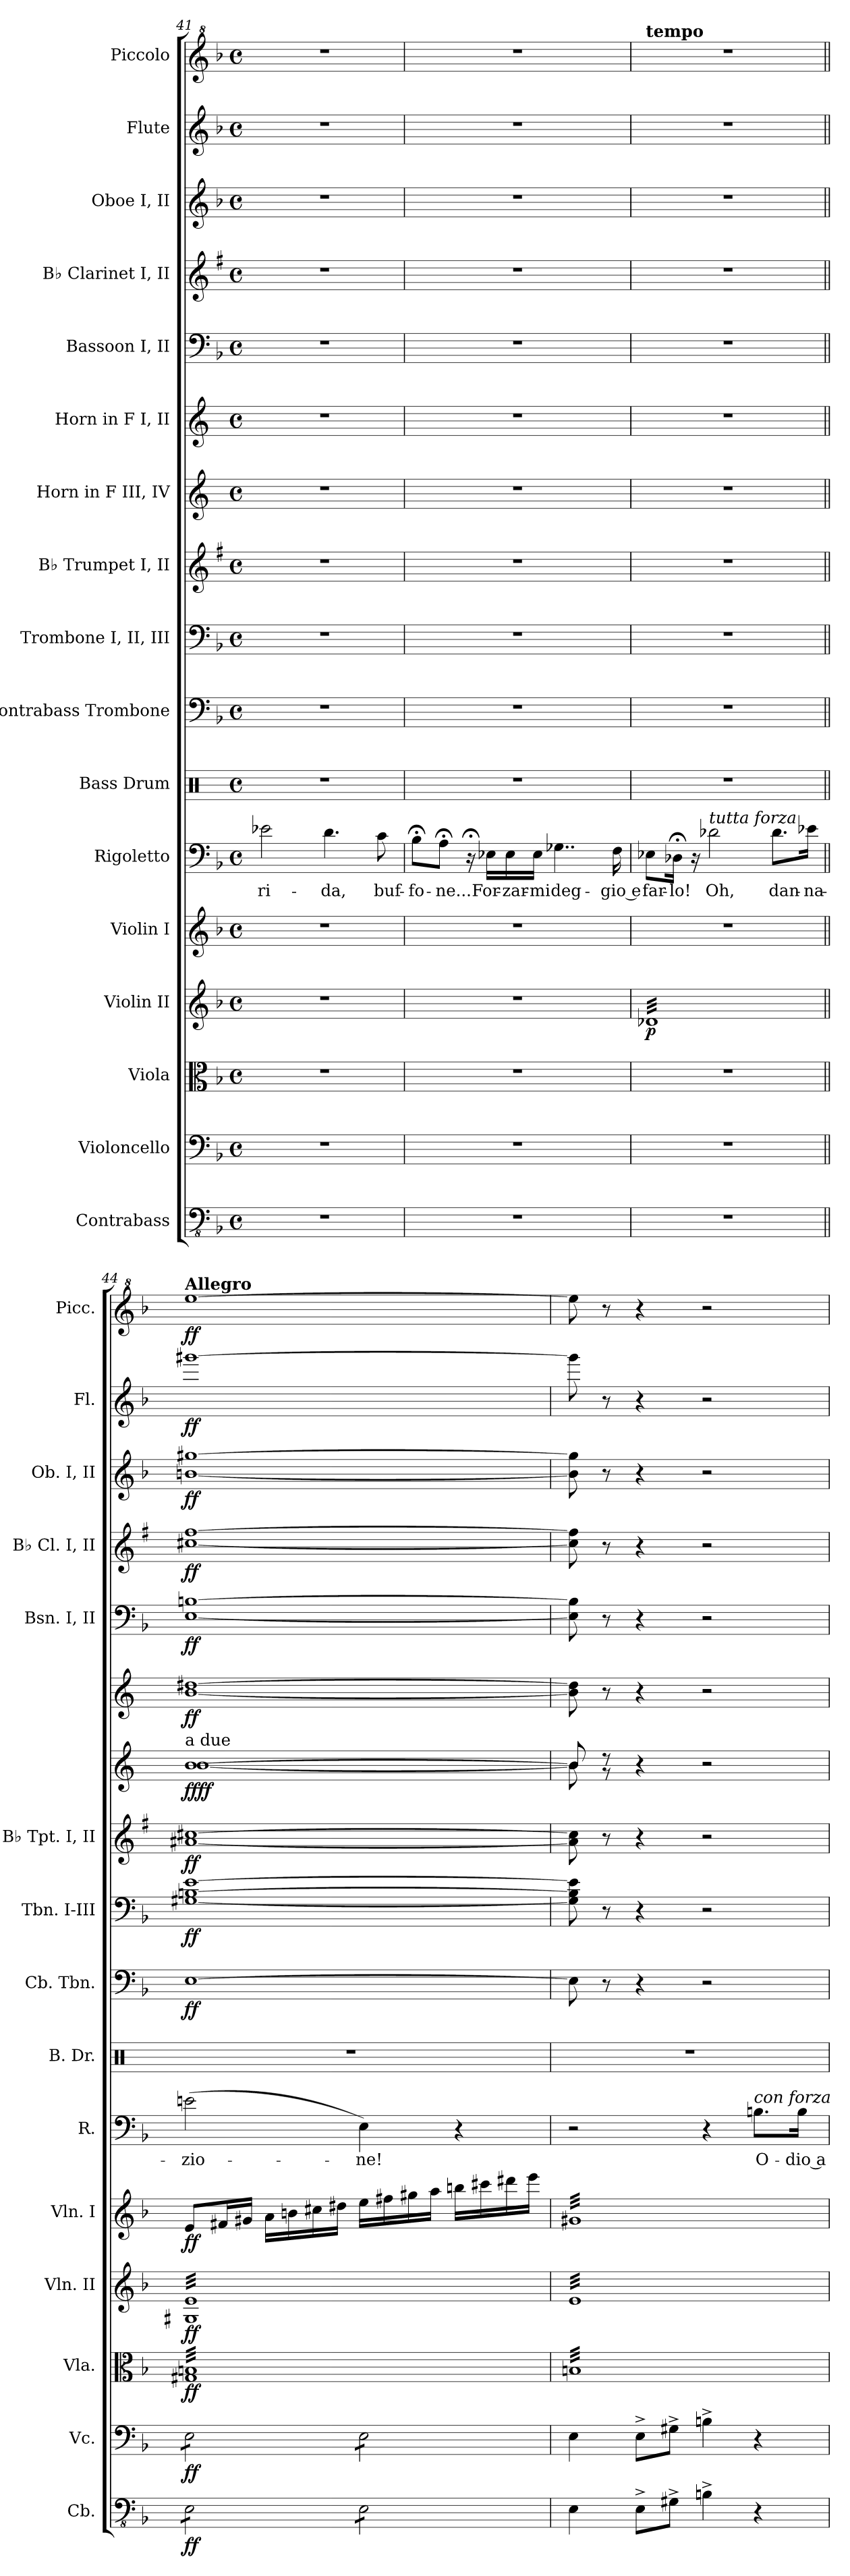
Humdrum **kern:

**kern	**dynam	**kern	**dynam	**kern	**dynam	**kern	**dynam	**kern	**dynam	**kern	**text	**kern	**kern	**dynam	**kern	**dynam	**kern	**dynam	**kern	**dynam	**kern	**dynam	**kern	**dynam	**kern	**dynam	**kern	**dynam	**kern	**dynam	**kern	**dynam
*part17	*part17	*part16	*part16	*part15	*part15	*part14	*part14	*part13	*part13	*part12	*part12	*part11	*part10	*part10	*part9	*part9	*part8	*part8	*part7	*part7	*part6	*part6	*part5	*part5	*part4	*part4	*part3	*part3	*part2	*part2	*part1	*part1
*staff17	*staff17	*staff16	*staff16	*staff15	*staff15	*staff14	*staff14	*staff13	*staff13	*staff12	*staff12	*staff11	*staff10	*staff10	*staff9	*staff9	*staff8	*staff8	*staff7	*staff7	*staff6	*staff6	*staff5	*staff5	*staff4	*staff4	*staff3	*staff3	*staff2	*staff2	*staff1	*staff1
*I"Contrabass	*	*I"Violoncello	*	*I"Viola	*	*I"Violin II	*	*I"Violin I	*	*I"Rigoletto	*	*I"Bass Drum	*I"Contrabass  Trombone	*	*I"Trombone I, II, III	*	*I"B♭ Trumpet I, II	*	*I"Horn in F III, IV	*	*I"Horn in F I, II	*	*I"Bassoon I, II	*	*I"B♭ Clarinet I, II	*	*I"Oboe I, II	*	*I"Flute	*	*I"Piccolo	*
*I'Cb.	*	*I'Vc.	*	*I'Vla.	*	*I'Vln. II	*	*I'Vln. I	*	*I'R.	*	*I'B. Dr.	*I'Cb.  Tbn.	*	*I'Tbn. I-III	*	*I'B♭ Tpt. I, II	*	*	*	*	*	*I'Bsn. I, II	*	*I'B♭ Cl. I, II	*	*I'Ob. I, II	*	*I'Fl.	*	*I'Picc.	*
*clefFv4	*	*clefF4	*	*clefC3	*	*clefG2	*	*clefG2	*	*clefF4	*	*clefX	*clefF4	*	*clefF4	*	*clefG2	*	*clefG2	*	*clefG2	*	*clefF4	*	*clefG2	*	*clefG2	*	*clefG2	*	*clefG^2	*
*	*	*	*	*	*	*	*	*	*	*	*	*	*	*	*	*	*ITrd1c2	*	*ITrd4c7	*	*ITrd4c7	*	*	*	*ITrd1c2	*	*	*	*	*	*ITrd-7c-12	*
*k[b-]	*	*k[b-]	*	*k[b-]	*	*k[b-]	*	*k[b-]	*	*k[b-]	*	*k[]	*k[b-]	*	*k[b-]	*	*k[b-]	*	*k[b-]	*	*k[b-]	*	*k[b-]	*	*k[b-]	*	*k[b-]	*	*k[b-]	*	*k[b-]	*
*M4/4	*	*M4/4	*	*M4/4	*	*M4/4	*	*M4/4	*	*M4/4	*	*M4/4	*M4/4	*	*M4/4	*	*M4/4	*	*M4/4	*	*M4/4	*	*M4/4	*	*M4/4	*	*M4/4	*	*M4/4	*	*M4/4	*
*met(c)	*	*met(c)	*	*met(c)	*	*met(c)	*	*met(c)	*	*met(c)	*	*met(c)	*met(c)	*	*met(c)	*	*met(c)	*	*met(c)	*	*met(c)	*	*met(c)	*	*met(c)	*	*met(c)	*	*met(c)	*	*met(c)	*
=41	=41	=41	=41	=41	=41	=41	=41	=41	=41	=41	=41	=41	=41	=41	=41	=41	=41	=41	=41	=41	=41	=41	=41	=41	=41	=41	=41	=41	=41	=41	=41	=41
1r	.	1r	.	1r	.	1r	.	1r	.	2e-X\	ri-	1r	1r	.	1r	.	1r	.	1r	.	1r	.	1r	.	1r	.	1r	.	1r	.	1r	.
.	.	.	.	.	.	.	.	.	.	4.d\	-da,	.	.	.	.	.	.	.	.	.	.	.	.	.	.	.	.	.	.	.	.	.
.	.	.	.	.	.	.	.	.	.	8c\	buf-	.	.	.	.	.	.	.	.	.	.	.	.	.	.	.	.	.	.	.	.	.
=42	=42	=42	=42	=42	=42	=42	=42	=42	=42	=42	=42	=42	=42	=42	=42	=42	=42	=42	=42	=42	=42	=42	=42	=42	=42	=42	=42	=42	=42	=42	=42	=42
1r	.	1r	.	1r	.	1r	.	1r	.	8B-;<\L	-fo-	1r	1r	.	1r	.	1r	.	1r	.	1r	.	1r	.	1r	.	1r	.	1r	.	1r	.
.	.	.	.	.	.	.	.	.	.	8A;<\J	-ne...	.	.	.	.	.	.	.	.	.	.	.	.	.	.	.	.	.	.	.	.	.
.	.	.	.	.	.	.	.	.	.	16r;<	.	.	.	.	.	.	.	.	.	.	.	.	.	.	.	.	.	.	.	.	.	.
.	.	.	.	.	.	.	.	.	.	16E-X\LL	For-	.	.	.	.	.	.	.	.	.	.	.	.	.	.	.	.	.	.	.	.	.
.	.	.	.	.	.	.	.	.	.	16E-\	-zar-	.	.	.	.	.	.	.	.	.	.	.	.	.	.	.	.	.	.	.	.	.
.	.	.	.	.	.	.	.	.	.	16E-\JJ	-mi	.	.	.	.	.	.	.	.	.	.	.	.	.	.	.	.	.	.	.	.	.
.	.	.	.	.	.	.	.	.	.	4..G-X\	deg-	.	.	.	.	.	.	.	.	.	.	.	.	.	.	.	.	.	.	.	.	.
.	.	.	.	.	.	.	.	.	.	16F\	gio e	.	.	.	.	.	.	.	.	.	.	.	.	.	.	.	.	.	.	.	.	.
!!LO:PB:g=z
=43	=43	=43	=43	=43	=43	=43	=43	=43	=43	=43	=43	=43	=43	=43	=43	=43	=43	=43	=43	=43	=43	=43	=43	=43	=43	=43	=43	=43	=43	=43	=43	=43
*	*	*	*	*	*	*^	*	*	*	*	*	*	*	*	*	*	*	*	*	*	*	*	*	*	*	*	*	*	*	*	*	*
!	!	!	!	!	!	!	!	!	!	!	!	!	!	!	!	!	!	!	!	!	!	!	!	!	!	!	!	!	!	!	!	!LO:TX:a:B:t=tempo	!
!	!	!	!	!	!	!LO:TX:a:t=trem.	!	!	!	!	!	!	!	!	!	!	!	!	!	!	!	!	!	!	!	!	!	!	!	!	!	!	!
!	!	!	!	!	!	!	!	!LO:DY:b	!	!	!	!	!	!	!	!	!	!	!	!	!	!	!	!	!	!	!	!	!	!	!	!	!
*	*	*	*	*	*	*tremolo	*	*	*	*	*	*	*	*	*	*	*	*	*	*	*	*	*	*	*	*	*	*	*	*	*	*	*
1r	.	1r	.	1r	.	32d-XLLL	1d-yy	p	1r	.	8E-X\L	far-	1r	1r	.	1r	.	1r	.	1r	.	1r	.	1r	.	1r	.	1r	.	1r	.	1r	.
.	.	.	.	.	.	32d-X	.	.	.	.	.	.	.	.	.	.	.	.	.	.	.	.	.	.	.	.	.	.	.	.	.	.	.
.	.	.	.	.	.	32d-X	.	.	.	.	.	.	.	.	.	.	.	.	.	.	.	.	.	.	.	.	.	.	.	.	.	.	.
.	.	.	.	.	.	32d-X	.	.	.	.	.	.	.	.	.	.	.	.	.	.	.	.	.	.	.	.	.	.	.	.	.	.	.
.	.	.	.	.	.	32d-X	.	.	.	.	16D-X;<\Jk	-lo!	.	.	.	.	.	.	.	.	.	.	.	.	.	.	.	.	.	.	.	.	.
.	.	.	.	.	.	32d-X	.	.	.	.	.	.	.	.	.	.	.	.	.	.	.	.	.	.	.	.	.	.	.	.	.	.	.
.	.	.	.	.	.	32d-X	.	.	.	.	16r	.	.	.	.	.	.	.	.	.	.	.	.	.	.	.	.	.	.	.	.	.	.
.	.	.	.	.	.	32d-X	.	.	.	.	.	.	.	.	.	.	.	.	.	.	.	.	.	.	.	.	.	.	.	.	.	.	.
!	!	!	!	!	!	!	!	!	!	!	!LO:TX:a:i:t=tutta forza	!	!	!	!	!	!	!	!	!	!	!	!	!	!	!	!	!	!	!	!	!	!
.	.	.	.	.	.	32d-X	.	.	.	.	2d-X\	Oh,	.	.	.	.	.	.	.	.	.	.	.	.	.	.	.	.	.	.	.	.	.
.	.	.	.	.	.	32d-X	.	.	.	.	.	.	.	.	.	.	.	.	.	.	.	.	.	.	.	.	.	.	.	.	.	.	.
.	.	.	.	.	.	32d-X	.	.	.	.	.	.	.	.	.	.	.	.	.	.	.	.	.	.	.	.	.	.	.	.	.	.	.
.	.	.	.	.	.	32d-X	.	.	.	.	.	.	.	.	.	.	.	.	.	.	.	.	.	.	.	.	.	.	.	.	.	.	.
.	.	.	.	.	.	32d-X	.	.	.	.	.	.	.	.	.	.	.	.	.	.	.	.	.	.	.	.	.	.	.	.	.	.	.
.	.	.	.	.	.	32d-X	.	.	.	.	.	.	.	.	.	.	.	.	.	.	.	.	.	.	.	.	.	.	.	.	.	.	.
.	.	.	.	.	.	32d-X	.	.	.	.	.	.	.	.	.	.	.	.	.	.	.	.	.	.	.	.	.	.	.	.	.	.	.
.	.	.	.	.	.	32d-X	.	.	.	.	.	.	.	.	.	.	.	.	.	.	.	.	.	.	.	.	.	.	.	.	.	.	.
.	.	.	.	.	.	32d-X	.	.	.	.	.	.	.	.	.	.	.	.	.	.	.	.	.	.	.	.	.	.	.	.	.	.	.
.	.	.	.	.	.	32d-X	.	.	.	.	.	.	.	.	.	.	.	.	.	.	.	.	.	.	.	.	.	.	.	.	.	.	.
.	.	.	.	.	.	32d-X	.	.	.	.	.	.	.	.	.	.	.	.	.	.	.	.	.	.	.	.	.	.	.	.	.	.	.
.	.	.	.	.	.	32d-X	.	.	.	.	.	.	.	.	.	.	.	.	.	.	.	.	.	.	.	.	.	.	.	.	.	.	.
.	.	.	.	.	.	32d-X	.	.	.	.	.	.	.	.	.	.	.	.	.	.	.	.	.	.	.	.	.	.	.	.	.	.	.
.	.	.	.	.	.	32d-X	.	.	.	.	.	.	.	.	.	.	.	.	.	.	.	.	.	.	.	.	.	.	.	.	.	.	.
.	.	.	.	.	.	32d-X	.	.	.	.	.	.	.	.	.	.	.	.	.	.	.	.	.	.	.	.	.	.	.	.	.	.	.
.	.	.	.	.	.	32d-X	.	.	.	.	.	.	.	.	.	.	.	.	.	.	.	.	.	.	.	.	.	.	.	.	.	.	.
.	.	.	.	.	.	32d-X	.	.	.	.	8.d-\L	dan-	.	.	.	.	.	.	.	.	.	.	.	.	.	.	.	.	.	.	.	.	.
.	.	.	.	.	.	32d-X	.	.	.	.	.	.	.	.	.	.	.	.	.	.	.	.	.	.	.	.	.	.	.	.	.	.	.
.	.	.	.	.	.	32d-X	.	.	.	.	.	.	.	.	.	.	.	.	.	.	.	.	.	.	.	.	.	.	.	.	.	.	.
.	.	.	.	.	.	32d-X	.	.	.	.	.	.	.	.	.	.	.	.	.	.	.	.	.	.	.	.	.	.	.	.	.	.	.
.	.	.	.	.	.	32d-X	.	.	.	.	.	.	.	.	.	.	.	.	.	.	.	.	.	.	.	.	.	.	.	.	.	.	.
.	.	.	.	.	.	32d-X	.	.	.	.	.	.	.	.	.	.	.	.	.	.	.	.	.	.	.	.	.	.	.	.	.	.	.
.	.	.	.	.	.	32d-X	.	.	.	.	16e-X\Jk	-na-	.	.	.	.	.	.	.	.	.	.	.	.	.	.	.	.	.	.	.	.	.
.	.	.	.	.	.	32d-XJJJ	.	.	.	.	.	.	.	.	.	.	.	.	.	.	.	.	.	.	.	.	.	.	.	.	.	.	.
=44||	=44||	=44||	=44||	=44||	=44||	=44||	=44||	=44||	=44||	=44||	=44||	=44||	=44||	=44||	=44||	=44||	=44||	=44||	=44||	=44||	=44||	=44||	=44||	=44||	=44||	=44||	=44||	=44||	=44||	=44||	=44||	=44||	=44||
*	*	*	*	*	*	*	*	*	*	*	*	*	*	*	*	*	*	*	*	*^	*	*	*	*	*	*	*	*	*	*	*	*	*
!	!	!	!	!	!	!	!	!	!	!	!	!	!	!	!	!	!	!	!	!	!	!	!	!	!	!	!	!	!	!	!	!	!LO:TX:a:B:t=Allegro	!
!	!	!	!	!	!	!	!	!	!	!	!	!	!	!	!	!	!	!	!	!LO:TX:a:t=a due	!	!	!	!	!	!	!	!	!	!	!	!	!	!
!	!	!	!	!LO:TX:a:t=arco	!	!	!	!	!	!	!	!	!	!	!	!	!	!	!	!	!	!	!	!	!	!	!	!	!	!	!	!	!	!
!	!	!	!	!LO:TX:a:t=trem.	!	!	!	!	!	!	!	!	!	!	!	!	!	!	!	!	!	!	!	!	!	!	!	!	!	!	!	!	!	!
!	!	!LO:TX:a:t=arco	!	!	!	!	!	!	!	!	!	!	!	!	!	!	!	!	!	!	!	!	!	!	!	!	!	!	!	!	!	!	!	!
!	!	!LO:TX:a:t=trem.	!	!	!	!	!	!	!	!	!	!	!	!	!	!	!	!	!	!	!	!	!	!	!	!	!	!	!	!	!	!	!	!
!LO:TX:a:t=arco	!	!	!	!	!	!	!	!	!	!	!	!	!	!	!	!	!	!	!	!	!	!	!	!	!	!	!	!	!	!	!	!	!	!
!LO:TX:a:t=trem.	!	!	!	!	!	!	!	!	!	!	!	!	!	!	!	!	!	!	!	!	!	!	!	!	!	!	!	!	!	!	!	!	!	!
!	!LO:DY:b	!	!LO:DY:b	!	!LO:DY:b	!	!	!LO:DY:b	!	!LO:DY:b	!	!	!	!	!LO:DY:b	!	!LO:DY:b	!	!LO:DY:b	!	!	!LO:DY:b	!	!	!	!	!	!	!	!	!	!	!	!
!	!	!	!	!	!	!	!	!	!	!	!	!	!	!	!	!	!	!	!	!	!	!LO:DY:n=1:b	!	!LO:DY:b	!	!LO:DY:b	!	!LO:DY:b	!	!LO:DY:b	!	!LO:DY:b	!	!LO:DY:b
*tremolo	*	*	*	*	*	*	*	*	*	*	*	*	*	*	*	*	*	*	*	*	*	*	*	*	*	*	*	*	*	*	*	*	*	*
*	*	*tremolo	*	*	*	*	*	*	*	*	*	*	*	*	*	*	*	*	*	*	*	*	*	*	*	*	*	*	*	*	*	*	*	*
*	*	*	*	*tremolo	*	*	*	*	*	*	*	*	*	*	*	*	*	*	*	*	*	*	*	*	*	*	*	*	*	*	*	*	*	*
8EE\L	ff	8E\L	ff	32G#X 32BnLLL	ff	32G#X 32eLLL	1G#yy 1eyy	ff	8e/L	ff	(2en\	-zio-	1r	[1E	ff	[1G#X [1Bn [1e	ff	[1g#X [1bn	ff	[1e	[1e	ff ff	[1e [1g#X	ff	[1E [1Bn	ff	[1bn [1ee	ff	[1bn [1gg#X	ff	[1ggg#X	ff	[1eeee	ff
.	.	.	.	32G#X 32Bn	.	32G#X 32e	.	.	.	.	.	.	.	.	.	.	.	.	.	.	.	.	.	.	.	.	.	.	.	.	.	.	.	.
.	.	.	.	32G#X 32Bn	.	32G#X 32e	.	.	.	.	.	.	.	.	.	.	.	.	.	.	.	.	.	.	.	.	.	.	.	.	.	.	.	.
.	.	.	.	32G#X 32Bn	.	32G#X 32e	.	.	.	.	.	.	.	.	.	.	.	.	.	.	.	.	.	.	.	.	.	.	.	.	.	.	.	.
8EE\	.	8E\	.	32G#X 32Bn	.	32G#X 32e	.	.	16f#X/L	.	.	.	.	.	.	.	.	.	.	.	.	.	.	.	.	.	.	.	.	.	.	.	.	.
.	.	.	.	32G#X 32Bn	.	32G#X 32e	.	.	.	.	.	.	.	.	.	.	.	.	.	.	.	.	.	.	.	.	.	.	.	.	.	.	.	.
.	.	.	.	32G#X 32Bn	.	32G#X 32e	.	.	16g#X/JJ	.	.	.	.	.	.	.	.	.	.	.	.	.	.	.	.	.	.	.	.	.	.	.	.	.
.	.	.	.	32G#X 32Bn	.	32G#X 32e	.	.	.	.	.	.	.	.	.	.	.	.	.	.	.	.	.	.	.	.	.	.	.	.	.	.	.	.
8EE\	.	8E\	.	32G#X 32Bn	.	32G#X 32e	.	.	16a\LL	.	.	.	.	.	.	.	.	.	.	.	.	.	.	.	.	.	.	.	.	.	.	.	.	.
.	.	.	.	32G#X 32Bn	.	32G#X 32e	.	.	.	.	.	.	.	.	.	.	.	.	.	.	.	.	.	.	.	.	.	.	.	.	.	.	.	.
.	.	.	.	32G#X 32Bn	.	32G#X 32e	.	.	16bn\	.	.	.	.	.	.	.	.	.	.	.	.	.	.	.	.	.	.	.	.	.	.	.	.	.
.	.	.	.	32G#X 32Bn	.	32G#X 32e	.	.	.	.	.	.	.	.	.	.	.	.	.	.	.	.	.	.	.	.	.	.	.	.	.	.	.	.
8EE\J	.	8E\J	.	32G#X 32Bn	.	32G#X 32e	.	.	16cc#X\	.	.	.	.	.	.	.	.	.	.	.	.	.	.	.	.	.	.	.	.	.	.	.	.	.
.	.	.	.	32G#X 32Bn	.	32G#X 32e	.	.	.	.	.	.	.	.	.	.	.	.	.	.	.	.	.	.	.	.	.	.	.	.	.	.	.	.
.	.	.	.	32G#X 32Bn	.	32G#X 32e	.	.	16dd#X\JJ	.	.	.	.	.	.	.	.	.	.	.	.	.	.	.	.	.	.	.	.	.	.	.	.	.
.	.	.	.	32G#X 32Bn	.	32G#X 32e	.	.	.	.	.	.	.	.	.	.	.	.	.	.	.	.	.	.	.	.	.	.	.	.	.	.	.	.
8EE\L	.	8E\L	.	32G#X 32Bn	.	32G#X 32e	.	.	16ee\LL	.	4E\)	-ne!	.	.	.	.	.	.	.	.	.	.	.	.	.	.	.	.	.	.	.	.	.	.
.	.	.	.	32G#X 32Bn	.	32G#X 32e	.	.	.	.	.	.	.	.	.	.	.	.	.	.	.	.	.	.	.	.	.	.	.	.	.	.	.	.
.	.	.	.	32G#X 32Bn	.	32G#X 32e	.	.	16ff#X\	.	.	.	.	.	.	.	.	.	.	.	.	.	.	.	.	.	.	.	.	.	.	.	.	.
.	.	.	.	32G#X 32Bn	.	32G#X 32e	.	.	.	.	.	.	.	.	.	.	.	.	.	.	.	.	.	.	.	.	.	.	.	.	.	.	.	.
8EE\	.	8E\	.	32G#X 32Bn	.	32G#X 32e	.	.	16gg#X\	.	.	.	.	.	.	.	.	.	.	.	.	.	.	.	.	.	.	.	.	.	.	.	.	.
.	.	.	.	32G#X 32Bn	.	32G#X 32e	.	.	.	.	.	.	.	.	.	.	.	.	.	.	.	.	.	.	.	.	.	.	.	.	.	.	.	.
.	.	.	.	32G#X 32Bn	.	32G#X 32e	.	.	16aa\JJ	.	.	.	.	.	.	.	.	.	.	.	.	.	.	.	.	.	.	.	.	.	.	.	.	.
.	.	.	.	32G#X 32Bn	.	32G#X 32e	.	.	.	.	.	.	.	.	.	.	.	.	.	.	.	.	.	.	.	.	.	.	.	.	.	.	.	.
8EE\	.	8E\	.	32G#X 32Bn	.	32G#X 32e	.	.	16bbn\LL	.	4r	.	.	.	.	.	.	.	.	.	.	.	.	.	.	.	.	.	.	.	.	.	.	.
.	.	.	.	32G#X 32Bn	.	32G#X 32e	.	.	.	.	.	.	.	.	.	.	.	.	.	.	.	.	.	.	.	.	.	.	.	.	.	.	.	.
.	.	.	.	32G#X 32Bn	.	32G#X 32e	.	.	16ccc#X\	.	.	.	.	.	.	.	.	.	.	.	.	.	.	.	.	.	.	.	.	.	.	.	.	.
.	.	.	.	32G#X 32Bn	.	32G#X 32e	.	.	.	.	.	.	.	.	.	.	.	.	.	.	.	.	.	.	.	.	.	.	.	.	.	.	.	.
8EE\J	.	8E\J	.	32G#X 32Bn	.	32G#X 32e	.	.	16ddd#X\	.	.	.	.	.	.	.	.	.	.	.	.	.	.	.	.	.	.	.	.	.	.	.	.	.
*	*	*Xtremolo	*	*	*	*	*	*	*	*	*	*	*	*	*	*	*	*	*	*	*	*	*	*	*	*	*	*	*	*	*	*	*	*
*Xtremolo	*	*	*	*	*	*	*	*	*	*	*	*	*	*	*	*	*	*	*	*	*	*	*	*	*	*	*	*	*	*	*	*	*	*
.	.	.	.	32G#X 32Bn	.	32G#X 32e	.	.	.	.	.	.	.	.	.	.	.	.	.	.	.	.	.	.	.	.	.	.	.	.	.	.	.	.
.	.	.	.	32G#X 32Bn	.	32G#X 32e	.	.	16eee\JJ	.	.	.	.	.	.	.	.	.	.	.	.	.	.	.	.	.	.	.	.	.	.	.	.	.
.	.	.	.	32G#X 32BnJJJ	.	32G#X 32eJJJ	.	.	.	.	.	.	.	.	.	.	.	.	.	.	.	.	.	.	.	.	.	.	.	.	.	.	.	.
=45	=45	=45	=45	=45	=45	=45	=45	=45	=45	=45	=45	=45	=45	=45	=45	=45	=45	=45	=45	=45	=45	=45	=45	=45	=45	=45	=45	=45	=45	=45	=45	=45	=45	=45
*	*	*	*	*	*	*	*	*	*^	*	*	*	*	*	*	*	*	*	*	*	*	*	*	*	*	*	*	*	*	*	*	*	*	*
!	!	!	!	!	!	!	!	!	!LO:TX:a:t=trem.	!	!	!	!	!	!	!	!	!	!	!	!	!	!	!	!	!	!	!	!	!	!	!	!	!	!
*	*	*	*	*	*	*	*	*	*tremolo	*	*	*	*	*	*	*	*	*	*	*	*	*	*	*	*	*	*	*	*	*	*	*	*	*	*
4EE\	.	4E\	.	32BnLLL	.	32eLLL	1eyy	.	32g#XLLL	1g#yy	.	2r	.	1r	8E\]	.	8G#\] 8B\] 8e\]	.	8g#\] 8b\]	.	8e/]	8e\]	.	8e\] 8g#\]	.	8E\] 8B\]	.	8b\] 8ee\]	.	8b\] 8gg#\]	.	8ggg#\]	.	8eeee\]	.
.	.	.	.	32Bn	.	32e	.	.	32g#X	.	.	.	.	.	.	.	.	.	.	.	.	.	.	.	.	.	.	.	.	.	.	.	.	.	.
.	.	.	.	32Bn	.	32e	.	.	32g#X	.	.	.	.	.	.	.	.	.	.	.	.	.	.	.	.	.	.	.	.	.	.	.	.	.	.
.	.	.	.	32Bn	.	32e	.	.	32g#X	.	.	.	.	.	.	.	.	.	.	.	.	.	.	.	.	.	.	.	.	.	.	.	.	.	.
.	.	.	.	32Bn	.	32e	.	.	32g#X	.	.	.	.	.	8r	.	8r	.	8r	.	8r	8r	.	8r	.	8r	.	8r	.	8r	.	8r	.	8r	.
.	.	.	.	32Bn	.	32e	.	.	32g#X	.	.	.	.	.	.	.	.	.	.	.	.	.	.	.	.	.	.	.	.	.	.	.	.	.	.
.	.	.	.	32Bn	.	32e	.	.	32g#X	.	.	.	.	.	.	.	.	.	.	.	.	.	.	.	.	.	.	.	.	.	.	.	.	.	.
.	.	.	.	32Bn	.	32e	.	.	32g#X	.	.	.	.	.	.	.	.	.	.	.	.	.	.	.	.	.	.	.	.	.	.	.	.	.	.
8EE^\L	.	8E^\L	.	32Bn	.	32e	.	.	32g#X	.	.	.	.	.	4r	.	4r	.	4r	.	4r	4ryy	.	4r	.	4r	.	4r	.	4r	.	4r	.	4r	.
.	.	.	.	32Bn	.	32e	.	.	32g#X	.	.	.	.	.	.	.	.	.	.	.	.	.	.	.	.	.	.	.	.	.	.	.	.	.	.
.	.	.	.	32Bn	.	32e	.	.	32g#X	.	.	.	.	.	.	.	.	.	.	.	.	.	.	.	.	.	.	.	.	.	.	.	.	.	.
.	.	.	.	32Bn	.	32e	.	.	32g#X	.	.	.	.	.	.	.	.	.	.	.	.	.	.	.	.	.	.	.	.	.	.	.	.	.	.
8GG#X^\J	.	8G#X^\J	.	32Bn	.	32e	.	.	32g#X	.	.	.	.	.	.	.	.	.	.	.	.	.	.	.	.	.	.	.	.	.	.	.	.	.	.
.	.	.	.	32Bn	.	32e	.	.	32g#X	.	.	.	.	.	.	.	.	.	.	.	.	.	.	.	.	.	.	.	.	.	.	.	.	.	.
.	.	.	.	32Bn	.	32e	.	.	32g#X	.	.	.	.	.	.	.	.	.	.	.	.	.	.	.	.	.	.	.	.	.	.	.	.	.	.
.	.	.	.	32Bn	.	32e	.	.	32g#X	.	.	.	.	.	.	.	.	.	.	.	.	.	.	.	.	.	.	.	.	.	.	.	.	.	.
4BBn^\	.	4Bn^\	.	32Bn	.	32e	.	.	32g#X	.	.	4r	.	.	2r	.	2r	.	2r	.	2r	2ryy	.	2r	.	2r	.	2r	.	2r	.	2r	.	2r	.
.	.	.	.	32Bn	.	32e	.	.	32g#X	.	.	.	.	.	.	.	.	.	.	.	.	.	.	.	.	.	.	.	.	.	.	.	.	.	.
.	.	.	.	32Bn	.	32e	.	.	32g#X	.	.	.	.	.	.	.	.	.	.	.	.	.	.	.	.	.	.	.	.	.	.	.	.	.	.
.	.	.	.	32Bn	.	32e	.	.	32g#X	.	.	.	.	.	.	.	.	.	.	.	.	.	.	.	.	.	.	.	.	.	.	.	.	.	.
.	.	.	.	32Bn	.	32e	.	.	32g#X	.	.	.	.	.	.	.	.	.	.	.	.	.	.	.	.	.	.	.	.	.	.	.	.	.	.
.	.	.	.	32Bn	.	32e	.	.	32g#X	.	.	.	.	.	.	.	.	.	.	.	.	.	.	.	.	.	.	.	.	.	.	.	.	.	.
.	.	.	.	32Bn	.	32e	.	.	32g#X	.	.	.	.	.	.	.	.	.	.	.	.	.	.	.	.	.	.	.	.	.	.	.	.	.	.
.	.	.	.	32Bn	.	32e	.	.	32g#X	.	.	.	.	.	.	.	.	.	.	.	.	.	.	.	.	.	.	.	.	.	.	.	.	.	.
!	!	!	!	!	!	!	!	!	!	!	!	!LO:TX:a:i:t=con forza	!	!	!	!	!	!	!	!	!	!	!	!	!	!	!	!	!	!	!	!	!	!	!
4r	.	4r	.	32Bn	.	32e	.	.	32g#X	.	.	8.Bn\L	O-	.	.	.	.	.	.	.	.	.	.	.	.	.	.	.	.	.	.	.	.	.	.
.	.	.	.	32Bn	.	32e	.	.	32g#X	.	.	.	.	.	.	.	.	.	.	.	.	.	.	.	.	.	.	.	.	.	.	.	.	.	.
.	.	.	.	32Bn	.	32e	.	.	32g#X	.	.	.	.	.	.	.	.	.	.	.	.	.	.	.	.	.	.	.	.	.	.	.	.	.	.
.	.	.	.	32Bn	.	32e	.	.	32g#X	.	.	.	.	.	.	.	.	.	.	.	.	.	.	.	.	.	.	.	.	.	.	.	.	.	.
.	.	.	.	32Bn	.	32e	.	.	32g#X	.	.	.	.	.	.	.	.	.	.	.	.	.	.	.	.	.	.	.	.	.	.	.	.	.	.
.	.	.	.	32Bn	.	32e	.	.	32g#X	.	.	.	.	.	.	.	.	.	.	.	.	.	.	.	.	.	.	.	.	.	.	.	.	.	.
.	.	.	.	32Bn	.	32e	.	.	32g#X	.	.	16B\Jk	dio a	.	.	.	.	.	.	.	.	.	.	.	.	.	.	.	.	.	.	.	.	.	.
.	.	.	.	32BnJJJ	.	32eJJJ	.	.	32g#XJJJ	.	.	.	.	.	.	.	.	.	.	.	.	.	.	.	.	.	.	.	.	.	.	.	.	.	.
*	*	*	*	*	*	*	*	*	*Xtremolo	*	*	*	*	*	*	*	*	*	*	*	*	*	*	*	*	*	*	*	*	*	*	*	*	*	*
*	*	*	*	*	*	*Xtremolo	*	*	*	*	*	*	*	*	*	*	*	*	*	*	*	*	*	*	*	*	*	*	*	*	*	*	*	*	*
*	*	*	*	*Xtremolo	*	*	*	*	*	*	*	*	*	*	*	*	*	*	*	*	*	*	*	*	*	*	*	*	*	*	*	*	*	*	*
*	*	*	*	*	*	*v	*v	*	*	*	*	*	*	*	*	*	*	*	*	*	*v	*v	*	*	*	*	*	*	*	*	*	*	*	*	*
*	*	*	*	*	*	*	*	*v	*v	*	*	*	*	*	*	*	*	*	*	*	*	*	*	*	*	*	*	*	*	*	*	*	*
=	=	=	=	=	=	=	=	=	=	=	=	=	=	=	=	=	=	=	=	=	=	=	=	=	=	=	=	=	=	=	=	=
*-	*-	*-	*-	*-	*-	*-	*-	*-	*-	*-	*-	*-	*-	*-	*-	*-	*-	*-	*-	*-	*-	*-	*-	*-	*-	*-	*-	*-	*-	*-	*-	*-
